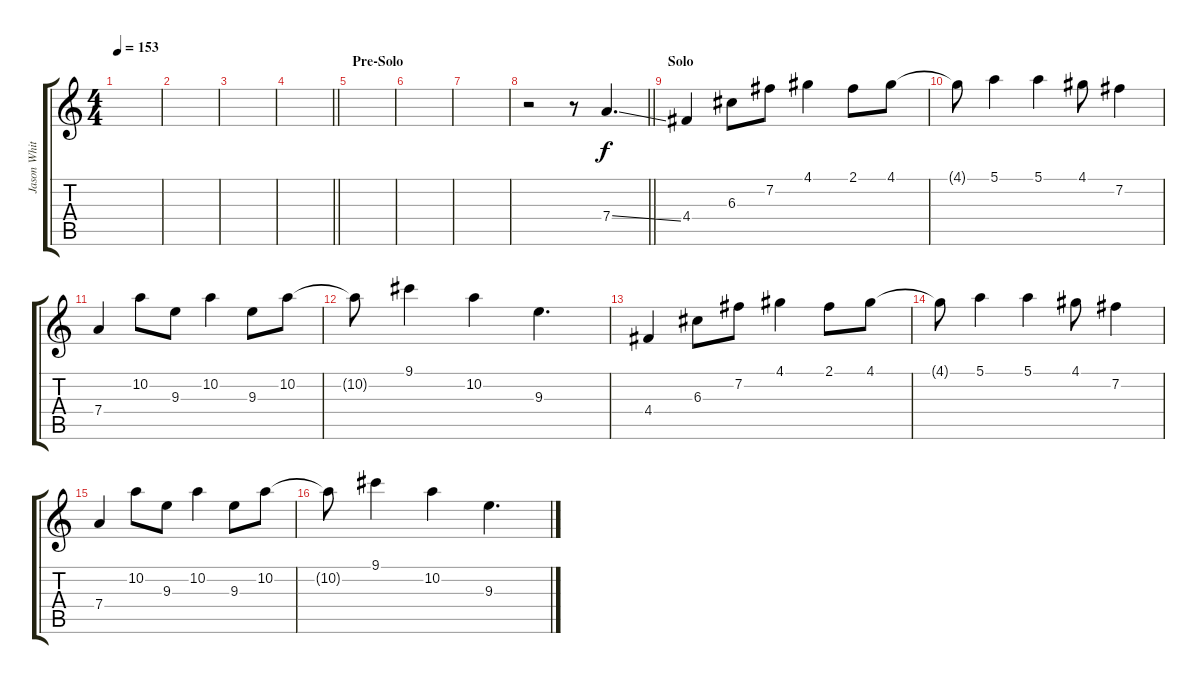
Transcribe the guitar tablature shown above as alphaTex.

\track ("Jason White (Solo Guitar)" "Jason Whit") {instrument distortionguitar}
\staff {score tabs}
\tuning (E4 B3 G3 D3 A2 E2) {hide}
\ts (4 4)
\tempo 153
\clef g2
\ks c
|
|
|
\barLineRight lightlight
|
\section ("" "Pre-Solo")
|
|
|
\barLineRight lightlight
r.2 r.8 7.4{ss}.4{d volume 16 instrument distortionguitar} |
\section ("" "Solo")
4.4.4 6.3.8 7.2.8 4.1.4 2.1.8 4.1.8 |
4.1{t}.8 5.1.4 5.1.4 4.1.8 7.2.4 |
7.4.4 10.2.8 9.3.8 10.2.4 9.3.8 10.2.8 |
10.2{t}.8 9.1.4 10.2.4 9.3.4{d} |
4.4.4 6.3.8 7.2.8 4.1.4 2.1.8 4.1.8 |
4.1{t}.8 5.1.4 5.1.4 4.1.8 7.2.4 |
7.4.4 10.2.8 9.3.8 10.2.4 9.3.8 10.2.8 |
10.2{t}.8 9.1.4 10.2.4 9.3.4{d}
